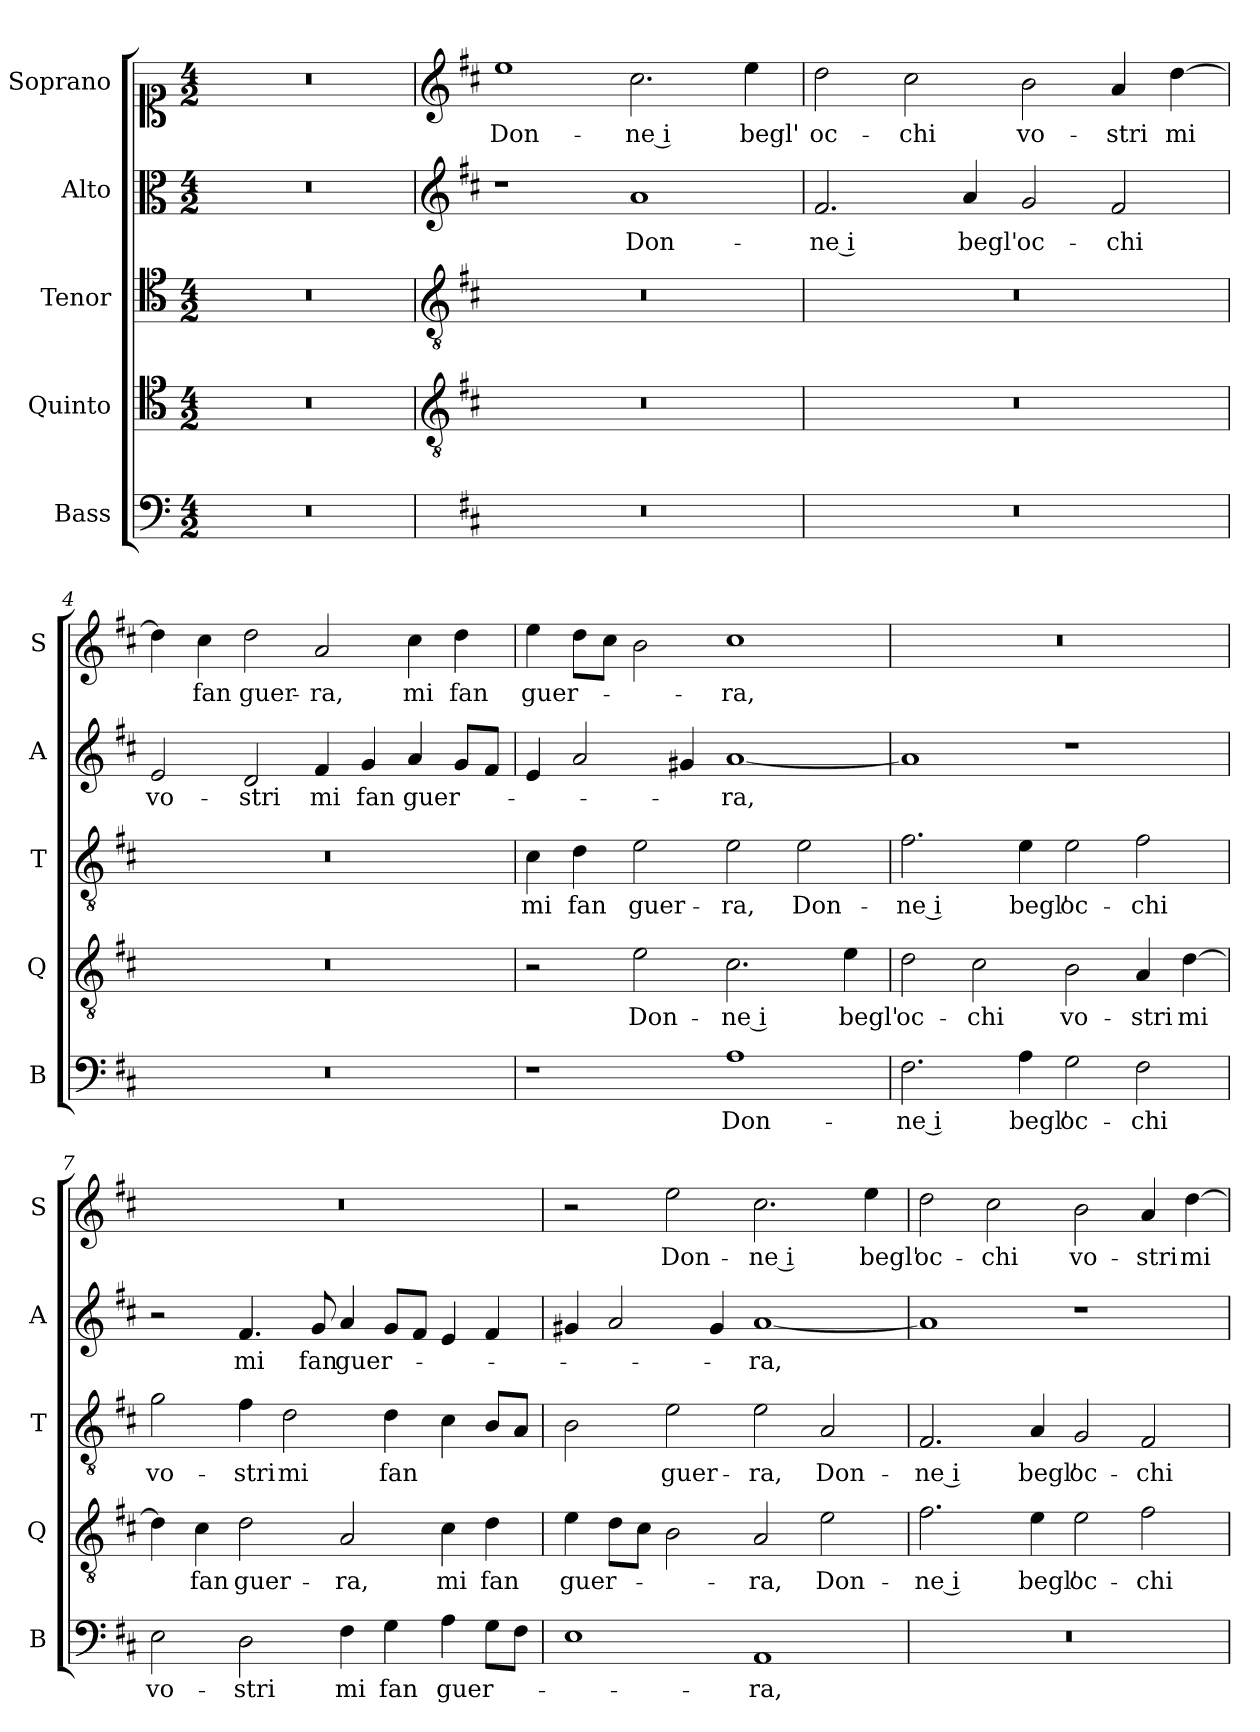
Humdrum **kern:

**kern	**text	**kern	**text	**kern	**text	**kern	**text	**kern	**text
*part5	*part5	*part4	*part4	*part3	*part3	*part2	*part2	*part1	*part1
*staff5	*staff5	*staff4	*staff4	*staff3	*staff3	*staff2	*staff2	*staff1	*staff1
*I"Bass	*	*I"Quinto	*	*I"Tenor	*	*I"Alto	*	*I"Soprano	*
*I'B	*	*I'Q	*	*I'T	*	*I'A	*	*I'S	*
*clefF4	*	*clefC4	*	*clefC4	*	*clefC3	*	*clefC1	*
*k[]	*	*k[]	*	*k[]	*	*k[]	*	*k[]	*
*C:	*	*C:	*	*C:	*	*C:	*	*C:	*
*M4/2	*	*M4/2	*	*M4/2	*	*M4/2	*	*M4/2	*
=1	=1	=1	=1	=1	=1	=1	=1	=1	=1
0r	.	0r	.	0r	.	0r	.	0r	.
=2	=2	=2	=2	=2	=2	=2	=2	=2	=2
*	*	*clefGv2	*	*clefGv2	*	*clefG2	*	*clefG2	*
*k[f#c#]	*	*k[f#c#]	*	*k[f#c#]	*	*k[f#c#]	*	*k[f#c#]	*
*D:	*	*D:	*	*D:	*	*D:	*	*D:	*
!	!	!	!	!	!	!	!	!	!LO:LY:b
0r	.	0r	.	0r	.	1r	.	1ee	Don-
!	!	!	!	!	!	!	!LO:LY:b	!	!LO:LY:b
.	.	.	.	.	.	1a	Don-	2.cc#\	-ne i
!	!	!	!	!	!	!	!	!	!LO:LY:b
.	.	.	.	.	.	.	.	4ee\	begl'
=3	=3	=3	=3	=3	=3	=3	=3	=3	=3
!	!	!	!	!	!	!	!LO:LY:b	!	!LO:LY:b
0r	.	0r	.	0r	.	2.f#/	-ne i	2dd\	oc-
!	!	!	!	!	!	!	!	!	!LO:LY:b
.	.	.	.	.	.	.	.	2cc#\	-chi
!	!	!	!	!	!	!	!LO:LY:b	!	!
.	.	.	.	.	.	4a/	begl'	.	.
!	!	!	!	!	!	!	!LO:LY:b	!	!LO:LY:b
.	.	.	.	.	.	2g/	oc-	2b\	vo-
!	!	!	!	!	!	!	!LO:LY:b	!	!LO:LY:b
.	.	.	.	.	.	2f#/	-chi	4a/	-stri
!	!	!	!	!	!	!	!	!	!LO:LY:b
.	.	.	.	.	.	.	.	[4dd\	mi
=4	=4	=4	=4	=4	=4	=4	=4	=4	=4
!	!	!	!	!	!	!	!LO:LY:b	!	!
0r	.	0r	.	0r	.	2e/	vo-	4dd\]	.
!	!	!	!	!	!	!	!	!	!LO:LY:b
.	.	.	.	.	.	.	.	4cc#\	fan
!	!	!	!	!	!	!	!LO:LY:b	!	!LO:LY:b
.	.	.	.	.	.	2d/	-stri	2dd\	guer-
!	!	!	!	!	!	!	!LO:LY:b	!	!LO:LY:b
.	.	.	.	.	.	4f#/	mi	2a/	-ra,
!	!	!	!	!	!	!	!LO:LY:b	!	!
.	.	.	.	.	.	4g/	fan	.	.
!	!	!	!	!	!	!	!LO:LY:b	!	!LO:LY:b
.	.	.	.	.	.	4a/	guer-	4cc#\	mi
!	!	!	!	!	!	!	!	!	!LO:LY:b
.	.	.	.	.	.	8g/L	.	4dd\	fan
.	.	.	.	.	.	8f#/J	.	.	.
!!LO:LB:g=z
=5	=5	=5	=5	=5	=5	=5	=5	=5	=5
!	!	!	!	!	!LO:LY:b	!	!	!	!LO:LY:b
1r	.	2r	.	4c#\	mi	4e/	.	4ee\	guer-
!	!	!	!	!	!LO:LY:b	!	!	!	!
.	.	.	.	4d\	fan	2a/	.	8dd\L	.
.	.	.	.	.	.	.	.	8cc#\J	.
!	!	!	!LO:LY:b	!	!LO:LY:b	!	!	!	!
.	.	2e\	Don-	2e\	guer-	.	.	2b\	.
.	.	.	.	.	.	4g#X/	.	.	.
!	!LO:LY:b	!	!LO:LY:b	!	!LO:LY:b	!	!LO:LY:b	!	!LO:LY:b
1A	Don-	2.c#\	-ne i	2e\	-ra,	[1a	-ra,	1cc#	-ra,
!	!	!	!	!	!LO:LY:b	!	!	!	!
.	.	.	.	2e\	Don-	.	.	.	.
!	!	!	!LO:LY:b	!	!	!	!	!	!
.	.	4e\	begl'	.	.	.	.	.	.
=6	=6	=6	=6	=6	=6	=6	=6	=6	=6
!	!LO:LY:b	!	!LO:LY:b	!	!LO:LY:b	!	!	!	!
2.F#\	-ne i	2d\	oc-	2.f#\	-ne i	1a]	.	0r	.
!	!	!	!LO:LY:b	!	!	!	!	!	!
.	.	2c#\	-chi	.	.	.	.	.	.
!	!LO:LY:b	!	!	!	!LO:LY:b	!	!	!	!
4A\	begl'	.	.	4e\	begl'	.	.	.	.
!	!LO:LY:b	!	!LO:LY:b	!	!LO:LY:b	!	!	!	!
2G\	oc-	2B\	vo-	2e\	oc-	1r	.	.	.
!	!LO:LY:b	!	!LO:LY:b	!	!LO:LY:b	!	!	!	!
2F#\	-chi	4A/	-stri	2f#\	-chi	.	.	.	.
!	!	!	!LO:LY:b	!	!	!	!	!	!
.	.	[4d\	mi	.	.	.	.	.	.
=7	=7	=7	=7	=7	=7	=7	=7	=7	=7
!	!LO:LY:b	!	!	!	!LO:LY:b	!	!	!	!
2E\	vo-	4d\]	.	2g\	vo-	2r	.	0r	.
!	!	!	!LO:LY:b	!	!	!	!	!	!
.	.	4c#\	fan	.	.	.	.	.	.
!	!LO:LY:b	!	!LO:LY:b	!	!LO:LY:b	!	!LO:LY:b	!	!
2D\	-stri	2d\	guer-	4f#\	-stri	4.f#/	mi	.	.
!	!	!	!	!	!LO:LY:b	!	!	!	!
.	.	.	.	2d\	mi	.	.	.	.
!	!	!	!	!	!	!	!LO:LY:b	!	!
.	.	.	.	.	.	8g/	fan	.	.
!	!LO:LY:b	!	!LO:LY:b	!	!	!	!LO:LY:b	!	!
4F#\	mi	2A/	-ra,	.	.	4a/	guer-	.	.
!	!LO:LY:b	!	!	!	!LO:LY:b	!	!	!	!
4G\	fan	.	.	4d\	fan	8g/L	.	.	.
.	.	.	.	.	.	8f#/J	.	.	.
!	!LO:LY:b	!	!LO:LY:b	!	!	!	!	!	!
4A\	guer-	4c#\	mi	4c#\	.	4e/	.	.	.
!	!	!	!LO:LY:b	!	!	!	!	!	!
8G\L	.	4d\	fan	8B/L	.	4f#/	.	.	.
8F#\J	.	.	.	8A/J	.	.	.	.	.
!!LO:PB:g=z
=8	=8	=8	=8	=8	=8	=8	=8	=8	=8
!	!	!	!LO:LY:b	!	!	!	!	!	!
1E	.	4e\	guer-	2B\	.	4g#X/	.	2r	.
.	.	8d\L	.	.	.	2a/	.	.	.
.	.	8c#\J	.	.	.	.	.	.	.
!	!	!	!	!	!LO:LY:b	!	!	!	!LO:LY:b
.	.	2B\	.	2e\	guer-	.	.	2ee\	Don-
.	.	.	.	.	.	4g#/	.	.	.
!	!LO:LY:b	!	!LO:LY:b	!	!LO:LY:b	!	!LO:LY:b	!	!LO:LY:b
1AA	-ra,	2A/	-ra,	2e\	-ra,	[1a	-ra,	2.cc#\	-ne i
!	!	!	!LO:LY:b	!	!LO:LY:b	!	!	!	!
.	.	2e\	Don-	2A/	Don-	.	.	.	.
!	!	!	!	!	!	!	!	!	!LO:LY:b
.	.	.	.	.	.	.	.	4ee\	begl'
=9	=9	=9	=9	=9	=9	=9	=9	=9	=9
!	!	!	!LO:LY:b	!	!LO:LY:b	!	!	!	!LO:LY:b
0r	.	2.f#\	-ne i	2.F#/	-ne i	1a]	.	2dd\	oc-
!	!	!	!	!	!	!	!	!	!LO:LY:b
.	.	.	.	.	.	.	.	2cc#\	-chi
!	!	!	!LO:LY:b	!	!LO:LY:b	!	!	!	!
.	.	4e\	begl'	4A/	begl'	.	.	.	.
!	!	!	!LO:LY:b	!	!LO:LY:b	!	!	!	!LO:LY:b
.	.	2e\	oc-	2G/	oc-	1r	.	2b\	vo-
!	!	!	!LO:LY:b	!	!LO:LY:b	!	!	!	!LO:LY:b
.	.	2f#\	-chi	2F#/	-chi	.	.	4a/	-stri
!	!	!	!	!	!	!	!	!	!LO:LY:b
.	.	.	.	.	.	.	.	[4dd\	mi
=	=	=	=	=	=	=	=	=	=
*-	*-	*-	*-	*-	*-	*-	*-	*-	*-
